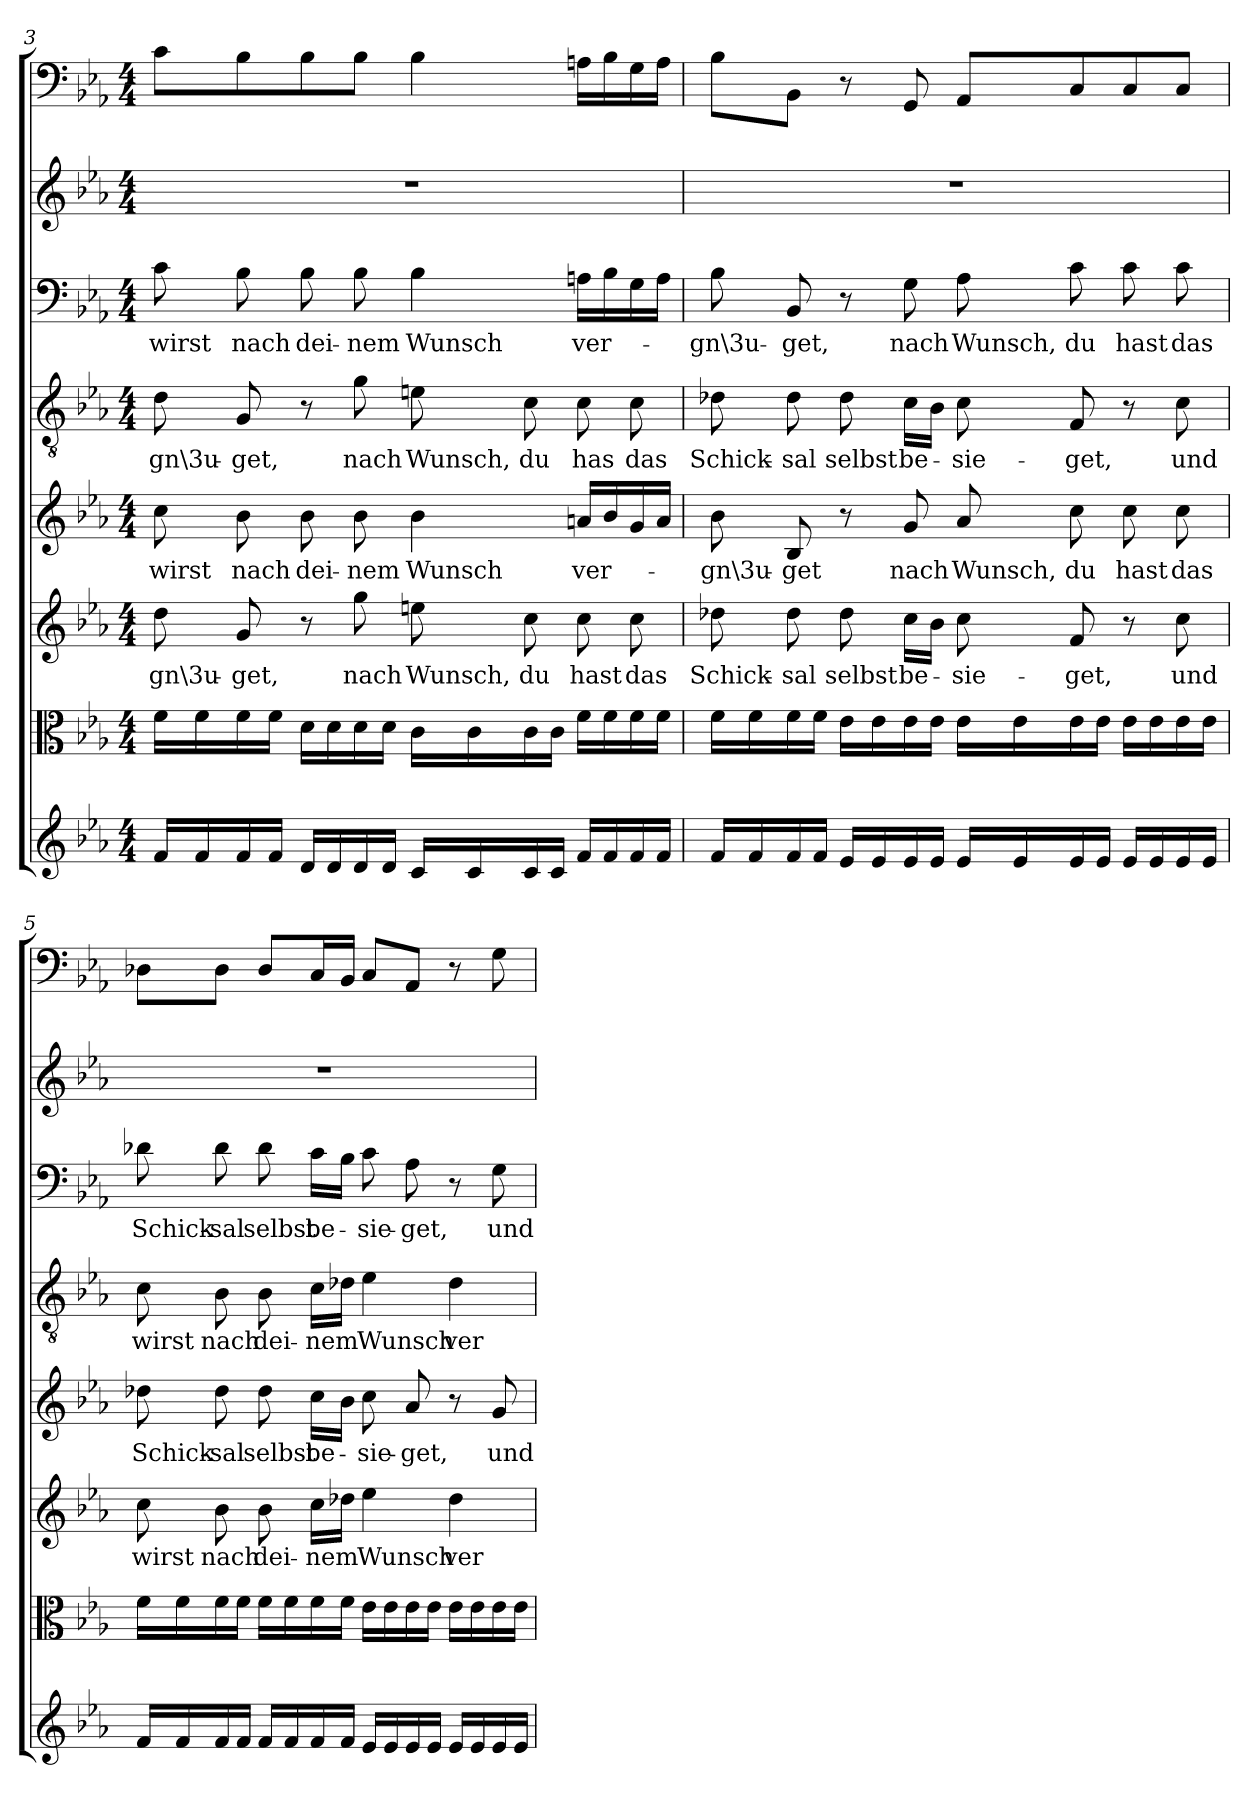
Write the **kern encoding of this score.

**kern	**kern	**kern	**text	**kern	**text	**kern	**text	**kern	**text	**kern	**kern
*part8	*part7	*part6	*part6	*part5	*part5	*part4	*part4	*part3	*part3	*part2	*part1
*staff8	*staff7	*staff6	*staff6	*staff5	*staff5	*staff4	*staff4	*staff3	*staff3	*staff2	*staff1
*clefG2	*clefC3	*clefG2	*	*clefG2	*	*clefGv2	*	*clefF4	*	*clefG2	*clefF4
*k[b-e-a-]	*k[b-e-a-]	*k[b-e-a-]	*	*k[b-e-a-]	*	*k[b-e-a-]	*	*k[b-e-a-]	*	*k[b-e-a-]	*k[b-e-a-]
*c:	*c:	*c:	*	*c:	*	*c:	*	*c:	*	*c:	*c:
*M4/4	*M4/4	*M4/4	*	*M4/4	*	*M4/4	*	*M4/4	*	*M4/4	*M4/4
=3	=3	=3	=3	=3	=3	=3	=3	=3	=3	=3	=3
16f/LL	16f\LL	8dd\	-gn\3u-	8cc\	wirst	8d\	-gn\3u-	8c\	wirst	1r	8c\L
16f/	16f\	.	.	.	.	.	.	.	.	.	.
16f/	16f\	8g/	-get,	8b-\	nach	8G/	-get,	8B-\	nach	.	8B-\
16f/JJ	16f\JJ	.	.	.	.	.	.	.	.	.	.
16d/LL	16d\LL	8r	.	8b-\	dei-	8r	.	8B-\	dei-	.	8B-\
16d/	16d\	.	.	.	.	.	.	.	.	.	.
16d/	16d\	8gg\	nach	8b-\	-nem	8g\	nach	8B-\	-nem	.	8B-\J
16d/JJ	16d\JJ	.	.	.	.	.	.	.	.	.	.
16c/LL	16c\LL	8een\	Wunsch,	4b-\	Wunsch	8en\	Wunsch,	4B-\	Wunsch	.	4B-\
16c/	16c\	.	.	.	.	.	.	.	.	.	.
16c/	16c\	8cc\	du	.	.	8c\	du	.	.	.	.
16c/JJ	16c\JJ	.	.	.	.	.	.	.	.	.	.
16f/LL	16f\LL	8cc\	hast	16an/LL	ver-	8c\	has	16An\LL	ver-	.	16An\LL
16f/	16f\	.	.	16b-/	.	.	.	16B-\	.	.	16B-\
16f/	16f\	8cc\	das	16g/	.	8c\	das	16G\	.	.	16G\
16f/JJ	16f\JJ	.	.	16a/JJ	.	.	.	16A\JJ	.	.	16A\JJ
=4	=4	=4	=4	=4	=4	=4	=4	=4	=4	=4	=4
16f/LL	16f\LL	8dd-X\	Schick-	8b-\	-gn\3u-	8d-X\	Schick-	8B-\	-gn\3u-	1r	8B-\L
16f/	16f\	.	.	.	.	.	.	.	.	.	.
16f/	16f\	8dd-\	-sal	8B-/	-get	8d-\	-sal	8BB-/	-get,	.	8BB-\J
16f/JJ	16f\JJ	.	.	.	.	.	.	.	.	.	.
16e-/LL	16e-\LL	8dd-\	selbst	8r	.	8d-\	selbst	8r	.	.	8r
16e-/	16e-\	.	.	.	.	.	.	.	.	.	.
16e-/	16e-\	16cc\LL	be-	8g/	nach	16c\LL	be-	8G\	nach	.	8GG/
16e-/JJ	16e-\JJ	16b-\JJ	.	.	.	16B-\JJ	.	.	.	.	.
16e-/LL	16e-\LL	8cc\	-sie-	8a-/	Wunsch,	8c\	-sie-	8A-\	Wunsch,	.	8AA-/L
16e-/	16e-\	.	.	.	.	.	.	.	.	.	.
16e-/	16e-\	8f/	-get,	8cc\	du	8F/	-get,	8c\	du	.	8C/
16e-/JJ	16e-\JJ	.	.	.	.	.	.	.	.	.	.
16e-/LL	16e-\LL	8r	.	8cc\	hast	8r	.	8c\	hast	.	8C/
16e-/	16e-\	.	.	.	.	.	.	.	.	.	.
16e-/	16e-\	8cc\	und	8cc\	das	8c\	und	8c\	das	.	8C/J
16e-/JJ	16e-\JJ	.	.	.	.	.	.	.	.	.	.
=5	=5	=5	=5	=5	=5	=5	=5	=5	=5	=5	=5
16f/LL	16f\LL	8cc\	wirst	8dd-X\	Schick-	8c\	wirst	8d-X\	Schick-	1r	8D-X\L
16f/	16f\	.	.	.	.	.	.	.	.	.	.
16f/	16f\	8b-\	nach	8dd-\	-sal	8B-\	nach	8d-\	-sal	.	8D-\J
16f/JJ	16f\JJ	.	.	.	.	.	.	.	.	.	.
16f/LL	16f\LL	8b-\	dei-	8dd-\	selbst	8B-\	dei-	8d-\	selbst	.	8D-/L
16f/	16f\	.	.	.	.	.	.	.	.	.	.
16f/	16f\	16cc\LL	-nem	16cc\LL	be-	16c\LL	-nem	16c\LL	be-	.	16C/L
16f/JJ	16f\JJ	16dd-X\JJ	.	16b-\JJ	.	16d-X\JJ	.	16B-\JJ	.	.	16BB-/JJ
16e-/LL	16e-\LL	4ee-\	Wunsch	8cc\	-sie-	4e-\	Wunsch	8c\	-sie-	.	8C/L
16e-/	16e-\	.	.	.	.	.	.	.	.	.	.
16e-/	16e-\	.	.	8a-/	-get,	.	.	8A-\	-get,	.	8AA-/J
16e-/JJ	16e-\JJ	.	.	.	.	.	.	.	.	.	.
16e-/LL	16e-\LL	4dd-\	ver-	8r	.	4d-\	ver-	8r	.	.	8r
16e-/	16e-\	.	.	.	.	.	.	.	.	.	.
16e-/	16e-\	.	.	8g/	und	.	.	8G\	und	.	8G\
16e-/JJ	16e-\JJ	.	.	.	.	.	.	.	.	.	.
=	=	=	=	=	=	=	=	=	=	=	=
*-	*-	*-	*-	*-	*-	*-	*-	*-	*-	*-	*-
